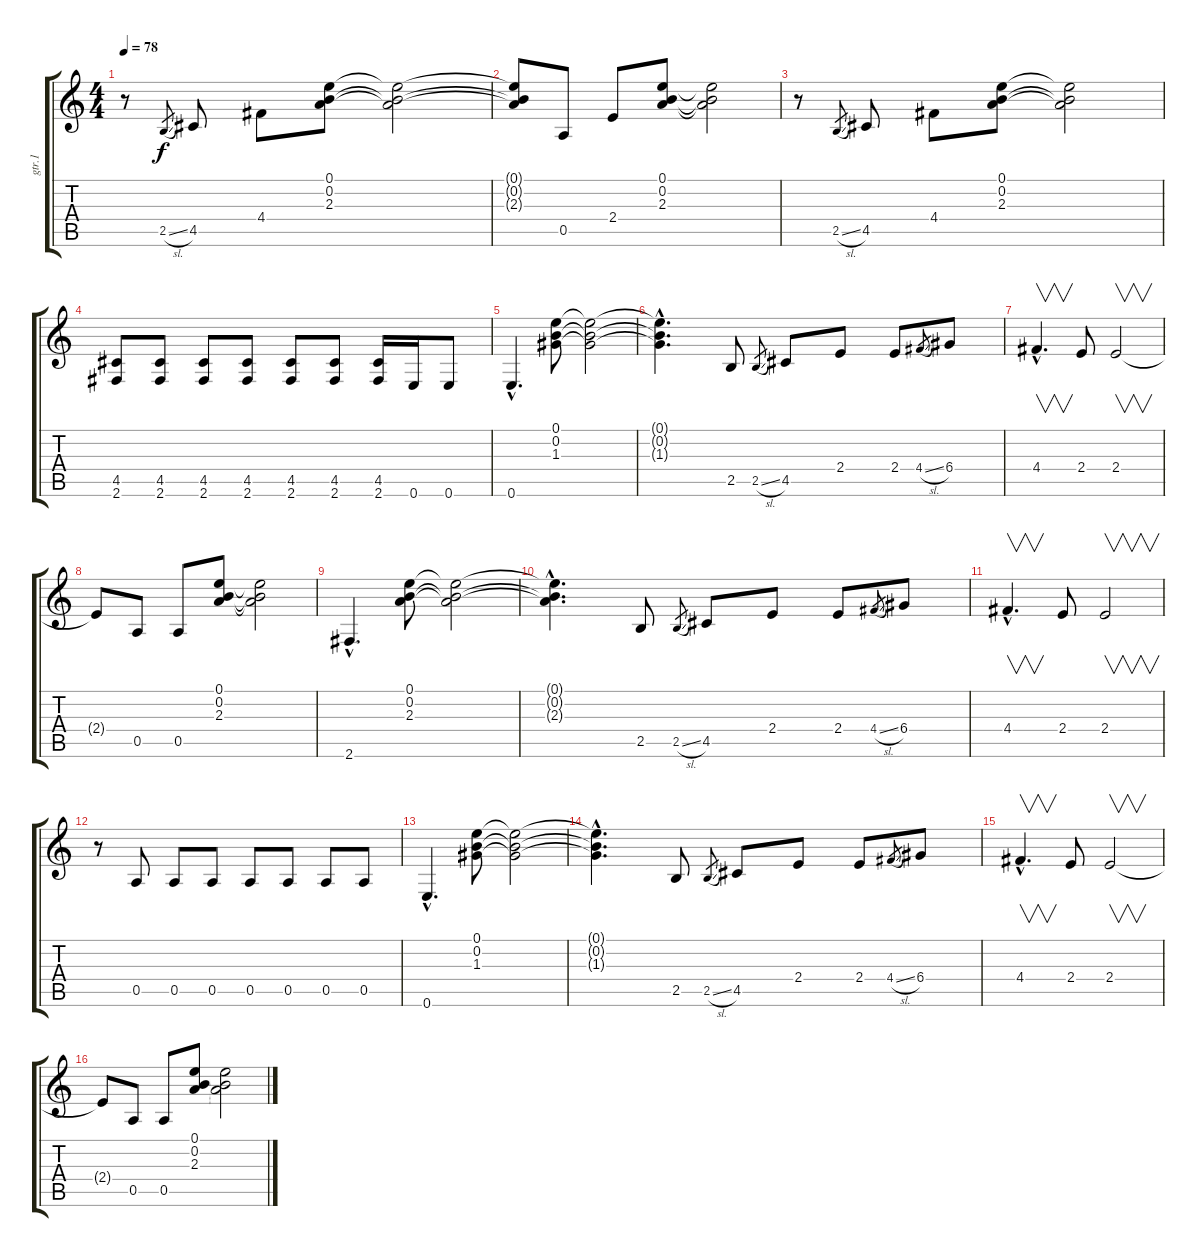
\track ("gtr.1" "gtr.1") {instrument acousticguitarsteel}
\staff {score tabs}
\tuning (E4 B3 G3 D3 A2 E2) {hide}
\ts (4 4)
\tempo 78
\clef g2
\ks c
r.8{dy f} 2.5{sl}.8{gr} 4.5.8 4.4.8 (0.1 0.2 2.3).8 (0.1{t} 0.2{t} 2.3{t}).2 |
(0.1{t} 0.2{t} 2.3{t}).8 0.5.8 2.4.8 (0.1 0.2 2.3).8 (0.1{t} 0.2{t} 2.3{t}).2 |
r.8 2.5{sl}.8{gr} 4.5.8 4.4.8 (0.1 0.2 2.3).8 (0.1{t} 0.2{t} 2.3{t}).2 |
(4.5 2.6).8 (4.5 2.6).8 (4.5 2.6).8 (4.5 2.6).8 (4.5 2.6).8 (4.5 2.6).8 (4.5 2.6).16 0.6.16 0.6.8 |
0.6{hac}.4{d} (0.1 0.2 1.3).8 (0.1{t} 0.2{t} 1.3{t}).2 |
(0.1{hac t} 0.2{hac t} 1.3{hac t}).4{d} 2.5.8 2.5{sl}.8{gr} 4.5.8 2.4.8 2.4.8 4.4{sl}.8{gr} 6.4.8 |
4.4{hac}.4{v d} 2.4.8 2.4.2{v} |
2.4{t}.8 0.5.8 0.5.8 (0.1 0.2 2.3).8 (0.1{t} 0.2{t} 2.3{t}).2 |
2.6{hac}.4{d} (0.1 0.2 2.3).8 (0.1{t} 0.2{t} 2.3{t}).2 |
(0.1{hac t} 0.2{hac t} 2.3{hac t}).4{d} 2.5.8 2.5{sl}.8{gr} 4.5.8 2.4.8 2.4.8 4.4{sl}.8{gr} 6.4.8 |
4.4{hac}.4{v d} 2.4.8 2.4.2{v} |
r.8 0.5.8 0.5.8 0.5.8 0.5.8 0.5.8 0.5.8 0.5.8 |
0.6{hac}.4{d} (0.1 0.2 1.3).8 (0.1{t} 0.2{t} 1.3{t}).2 |
(0.1{hac t} 0.2{hac t} 1.3{hac t}).4{d} 2.5.8 2.5{sl}.8{gr} 4.5.8 2.4.8 2.4.8 4.4{sl}.8{gr} 6.4.8 |
4.4{hac}.4{v d} 2.4.8 2.4.2{v} |
2.4{t}.8 0.5.8 0.5.8 (0.1 0.2 2.3).8 (0.1{t} 0.2{t} 2.3{t}).2
